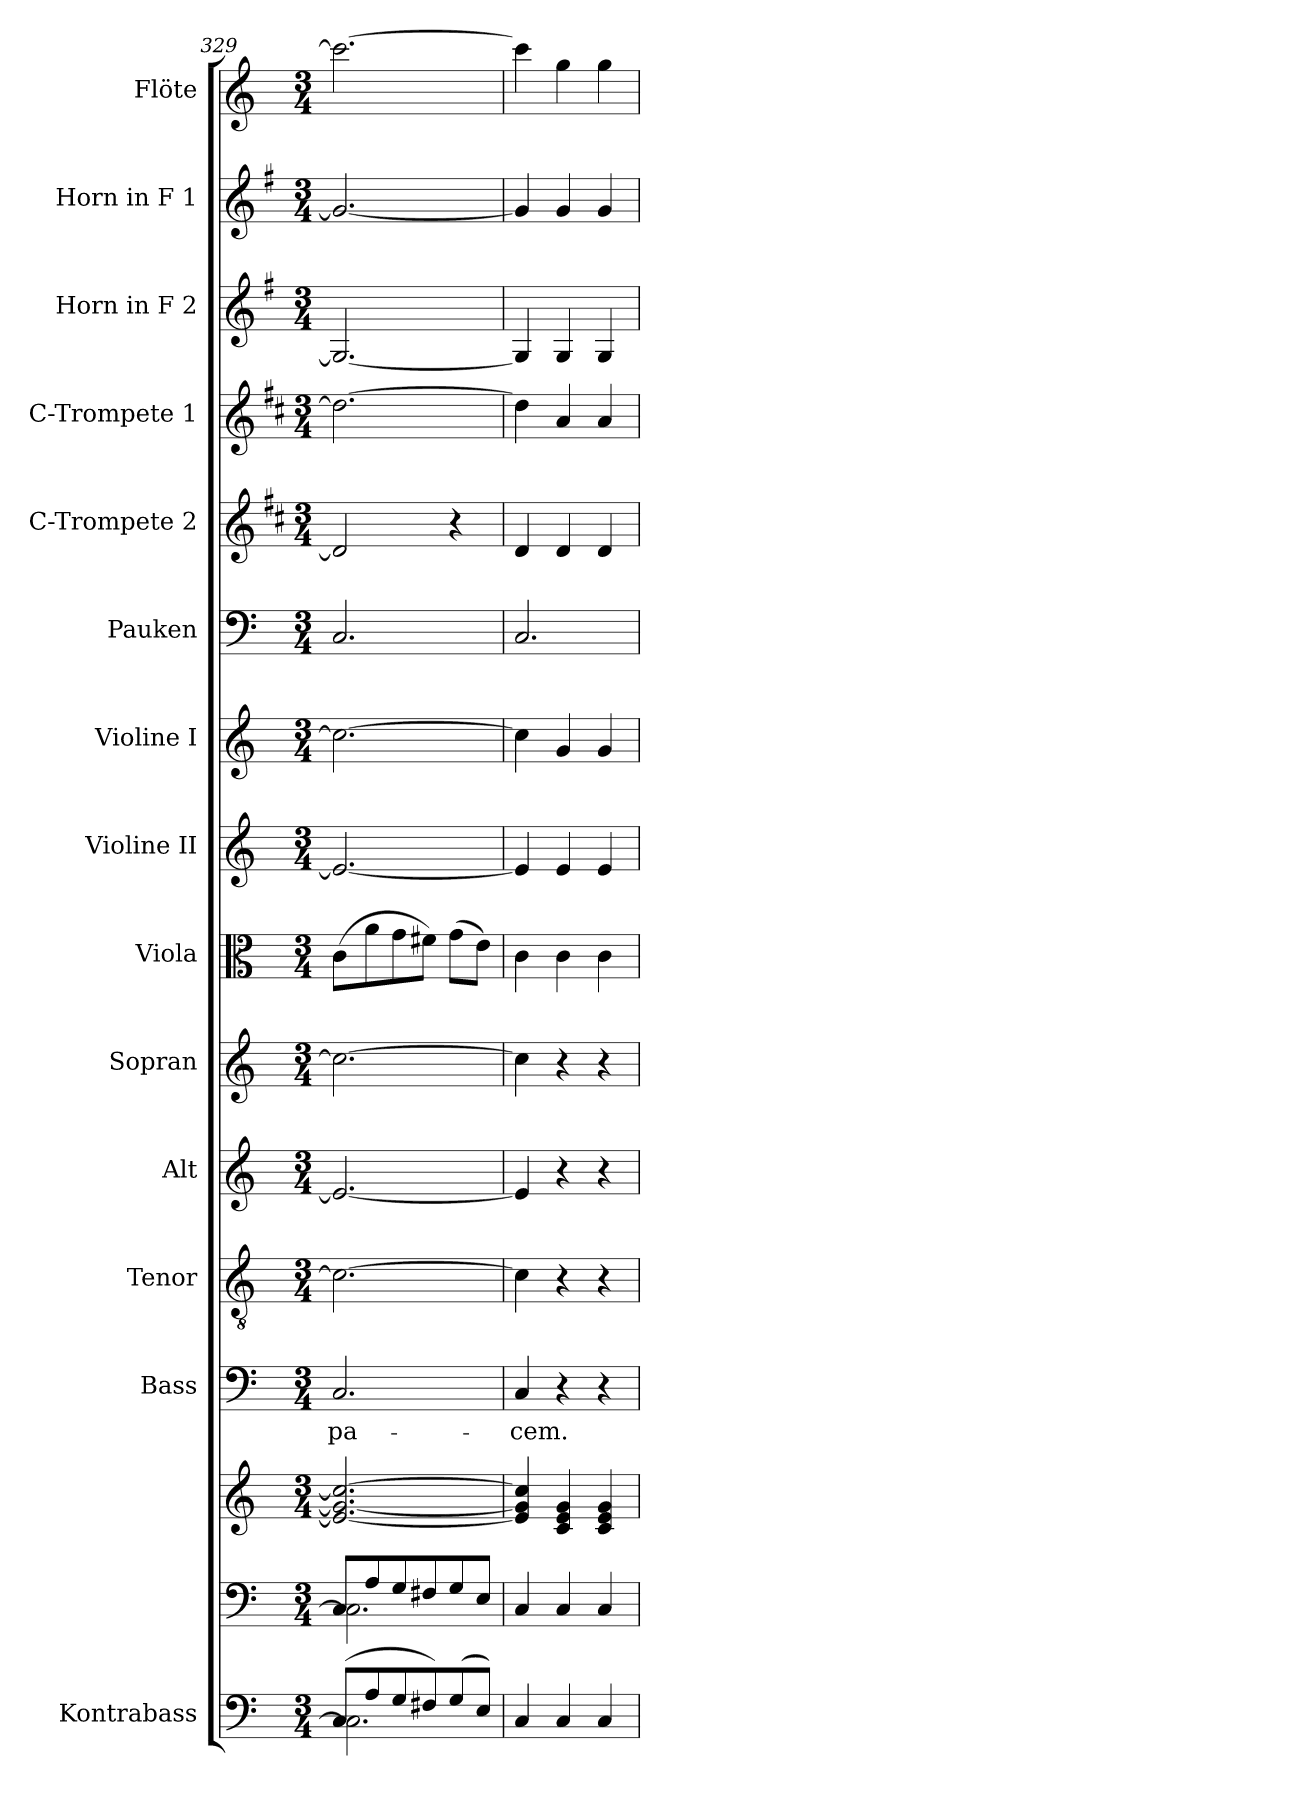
**kern	**kern	**kern	**kern	**text	**kern	**kern	**kern	**kern	**kern	**kern	**kern	**kern	**kern	**kern	**kern	**kern
*part15	*part14	*part14	*part13	*part13	*part12	*part11	*part10	*part9	*part8	*part7	*part6	*part5	*part4	*part3	*part2	*part1
*staff16	*staff15	*staff14	*staff13	*staff13	*staff12	*staff11	*staff10	*staff9	*staff8	*staff7	*staff6	*staff5	*staff4	*staff3	*staff2	*staff1
*I"Kontrabass	*	*	*I"Bass	*	*I"Tenor	*I"Alt	*I"Sopran	*I"Viola	*I"Violine II	*I"Violine I	*I"Pauken	*I"C-Trompete 2	*I"C-Trompete 1	*I"Horn in F 2	*I"Horn in F 1	*I"Flöte
*I'Kb.	*	*	*I'B.	*	*I'T.	*I'A.	*I'S.	*I'Vla.	*I'Vl. II	*I'Vl. I	*I'Pk.	*I'C Trp. 2	*I'C Trp. 1	*	*	*I'Fl.
*clefF4	*clefF4	*clefG2	*clefF4	*	*clefGv2	*clefG2	*clefG2	*clefC3	*clefG2	*clefG2	*clefF4	*clefG2	*clefG2	*clefG2	*clefG2	*clefG2
*ITrd7c12	*	*	*	*	*	*	*	*	*	*	*	*ITrd1c2	*ITrd1c2	*ITrd4c7	*ITrd4c7	*
*k[]	*k[]	*k[]	*k[]	*	*k[]	*k[]	*k[]	*k[]	*k[]	*k[]	*k[]	*k[]	*k[]	*k[]	*k[]	*k[]
*C:	*C:	*C:	*C:	*	*C:	*C:	*C:	*C:	*C:	*C:	*C:	*C:	*C:	*C:	*C:	*C:
*M3/4	*M3/4	*M3/4	*M3/4	*	*M3/4	*M3/4	*M3/4	*M3/4	*M3/4	*M3/4	*M3/4	*M3/4	*M3/4	*M3/4	*M3/4	*M3/4
=329	=329	=329	=329	=329	=329	=329	=329	=329	=329	=329	=329	=329	=329	=329	=329	=329
*^	*^	*	*	*	*	*	*	*	*	*	*	*	*	*	*	*
!	!	!	!	!	!	!LO:LY:b	!	!	!	!	!	!	!	!	!	!	!	!
(>8CC/L	2.CC\]	8C/L	2.C\]	2.e/_ 2.g/_ 2.cc/_	2.C/	pa-	2.c\_	2.e/_	2.cc\_	(>8c\L	2.e/_	2.cc\_	2.C/	2c/]	2.cc\_	2.C/_	2.c/_	2.ccc\_
8AA/	.	8A/	.	.	.	.	.	.	.	8a\	.	.	.	.	.	.	.	.
8GG/	.	8G/	.	.	.	.	.	.	.	8g\	.	.	.	.	.	.	.	.
8FF#X/)	.	8F#X/	.	.	.	.	.	.	.	8f#X\J)	.	.	.	.	.	.	.	.
(>8GG/	.	8G/	.	.	.	.	.	.	.	(>8g\L	.	.	.	4r	.	.	.	.
8EE/J)	.	8E/J	.	.	.	.	.	.	.	8e\J)	.	.	.	.	.	.	.	.
*v	*v	*	*	*	*	*	*	*	*	*	*	*	*	*	*	*	*	*
*	*v	*v	*	*	*	*	*	*	*	*	*	*	*	*	*	*	*
=330	=330	=330	=330	=330	=330	=330	=330	=330	=330	=330	=330	=330	=330	=330	=330	=330
!	!	!	!	!LO:LY:b	!	!	!	!	!	!	!	!	!	!	!	!
4CC/	4C/	4e/] 4g/] 4cc/]	4C/	-cem.	4c\]	4e/]	4cc\]	4c\	4e/]	4cc\]	2.C/	4c/	4cc\]	4C/]	4c/]	4ccc\]
4CC/	4C/	4c/ 4e/ 4g/	4r	.	4r	4r	4r	4c\	4e/	4g/	.	4c/	4g/	4C/	4c/	4gg\
4CC/	4C/	4c/ 4e/ 4g/	4r	.	4r	4r	4r	4c\	4e/	4g/	.	4c/	4g/	4C/	4c/	4gg\
=	=	=	=	=	=	=	=	=	=	=	=	=	=	=	=	=
*-	*-	*-	*-	*-	*-	*-	*-	*-	*-	*-	*-	*-	*-	*-	*-	*-
